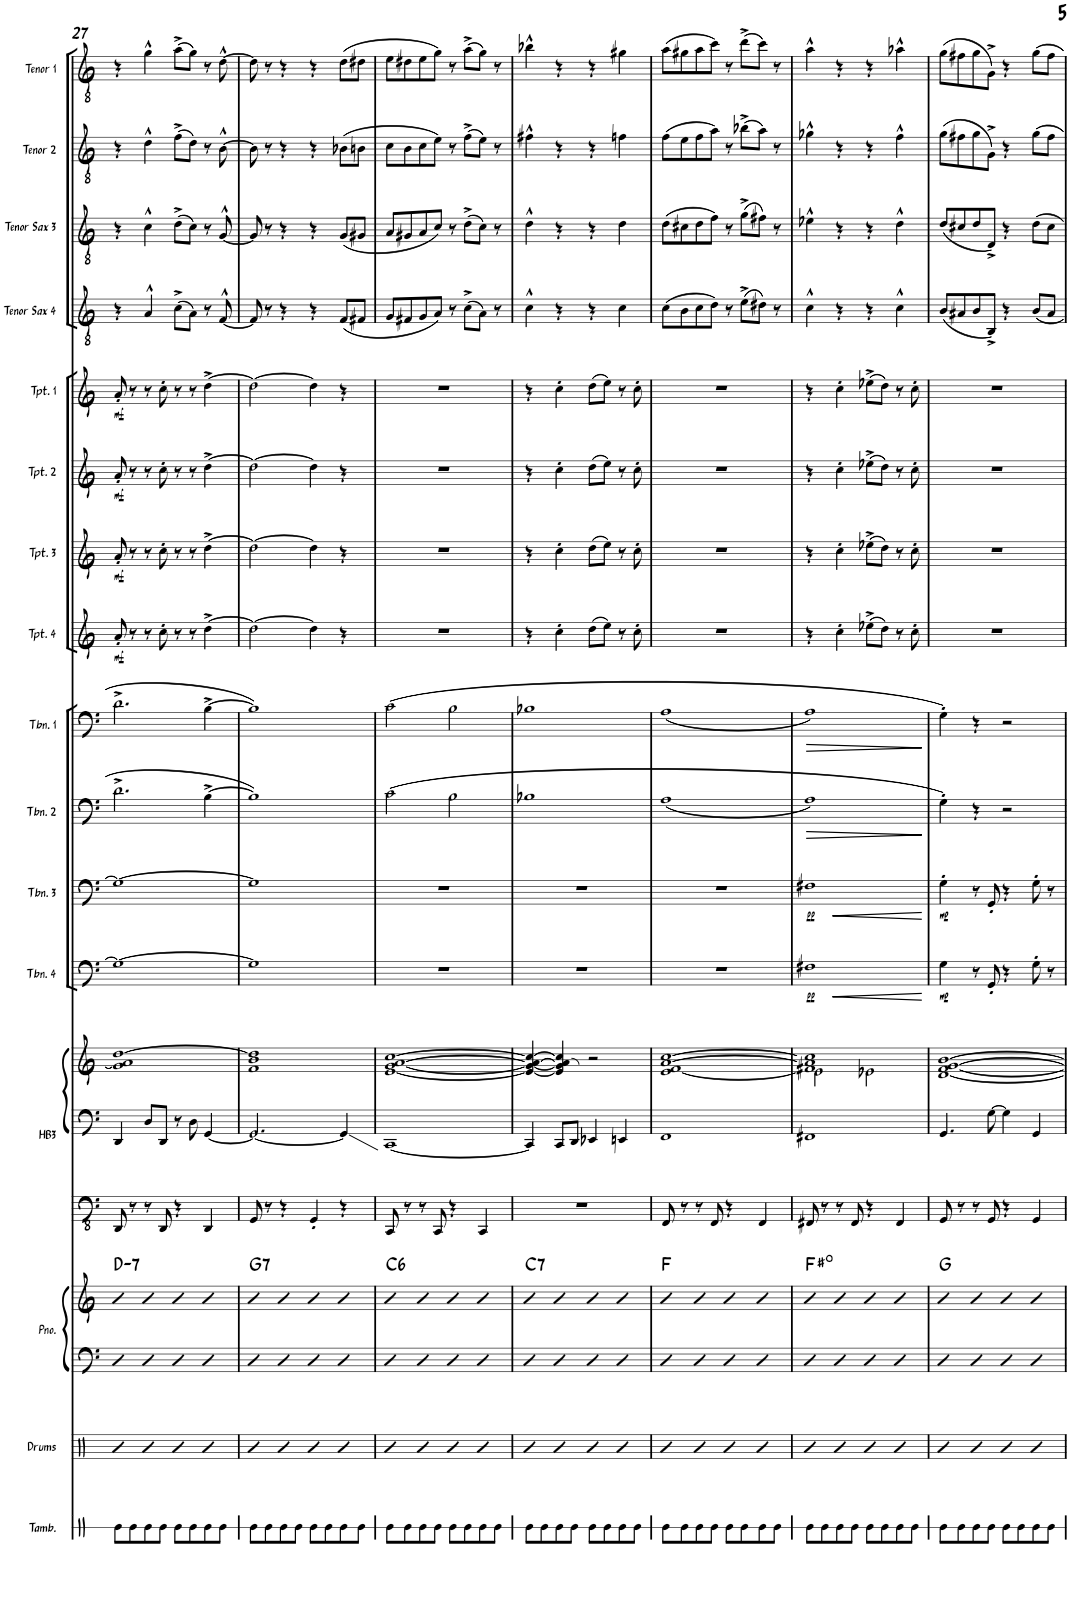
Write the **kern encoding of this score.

**kern	**kern	**kern	**kern	**kern	**harte	**kern	**kern	**kern	**kern	**dynam	**kern	**dynam	**kern	**dynam	**kern	**dynam	**kern	**kern	**kern	**kern	**kern	**kern	**kern	**kern
*part17	*part16	*part15	*part14	*part14	*part14	*part13	*part13	*part13	*part12	*part12	*part11	*part11	*part10	*part10	*part9	*part9	*part8	*part7	*part6	*part5	*part4	*part3	*part2	*part1
*staff20	*staff19	*staff18	*staff17	*staff16	*	*staff15	*staff14	*staff13	*staff12	*staff12	*staff11	*staff11	*staff10	*staff10	*staff9	*staff9	*staff8	*staff7	*staff6	*staff5	*staff4	*staff3	*staff2	*staff1
*I"Tambourine and SHaker	*I"Drums	*I"Bass	*I"Piano	*	*	*I"Hammond B3	*	*	*I"Trombone 4	*	*I"Trombone 3	*	*I"Trombone 2	*	*I"Trombone 1	*	*I"Trumpet 4	*I"Trumpet 3	*I"Trumpet 2	*I"Trumpet 1	*I"Tenor Sax 4	*I"Tenor Sax 3	*I"Tenor Sax 2	*I"Tenor Sax 1
*I'Tamb.	*I'Drums	*I'Bass	*I'Pno.	*	*	*I'HB3	*	*	*I'Tbn. 4	*	*I'Tbn. 3	*	*I'Tbn. 2	*	*I'Tbn. 1	*	*I'Tpt. 4	*I'Tpt. 3	*I'Tpt. 2	*I'Tpt. 1	*I'Tenor Sax 4	*I'Tenor Sax 3	*I'Tenor 2	*I'Tenor 1
!!LO:PB:g=z
*clefX	*clefX	*clefFv4	*clefF4	*clefG2	*	*clefFv4	*clefF4	*clefG2	*clefF4	*	*clefF4	*	*clefF4	*	*clefF4	*	*clefG2	*clefG2	*clefG2	*clefG2	*clefGv2	*clefGv2	*clefGv2	*clefGv2
*	*	*	*	*	*	*	*	*	*	*	*	*	*	*	*	*	*ITrd1c2	*ITrd1c2	*ITrd1c2	*ITrd1c2	*ITrd8c14	*ITrd8c14	*ITrd8c14	*ITrd8c14
*k[]	*k[]	*k[]	*k[]	*k[]	*	*k[]	*k[]	*k[]	*k[]	*	*k[]	*	*k[]	*	*k[]	*	*k[]	*k[]	*k[]	*k[]	*k[]	*k[]	*k[]	*k[]
*M4/4	*M4/4	*M4/4	*M4/4	*M4/4	*	*M4/4	*M4/4	*M4/4	*M4/4	*	*M4/4	*	*M4/4	*	*M4/4	*	*M4/4	*M4/4	*M4/4	*M4/4	*M4/4	*M4/4	*M4/4	*M4/4
*met(c)	*met(c)	*met(c)	*met(c)	*met(c)	*	*met(c)	*met(c)	*met(c)	*met(c)	*	*met(c)	*	*met(c)	*	*met(c)	*	*met(c)	*met(c)	*met(c)	*met(c)	*met(c)	*met(c)	*met(c)	*met(c)
=27	=27	=27	=27	=27	=27	=27	=27	=27	=27	=27	=27	=27	=27	=27	=27	=27	=27	=27	=27	=27	=27	=27	=27	=27
!	!	!	!	!	!LO:H:kt=7	!	!	!	!	!	!	!	!	!	!	!	!	!	!	!	!	!	!	!
8Re\L	4R	1DD	4D	4b	D:min7	8DDD/	4DD/	1g] 1a [1dd	1G_	.	1G_	.	2.d^\	.	2.d^\	.	8a'/	8a'/	8a'/	8a'/	4r	4r	4r	4r
8Re\	.	.	.	.	.	8r	.	.	.	.	.	.	.	.	.	.	8r	8r	8r	8r	.	.	.	.
8Re\	4R	.	4D	4b	.	8r	8D/L	.	.	.	.	.	.	.	.	.	8r	8r	8r	8r	4A^^/	4c^^\	4d^^\	4g^^\
8Re\J	.	.	.	.	.	8DDD/	8DD/J	.	.	.	.	.	.	.	.	.	8cc'\	8cc'\	8cc'\	8cc'\	.	.	.	.
8Re\L	4R	.	4D	4b	.	4r	8r	.	.	.	.	.	.	.	.	.	8r	8r	8r	8r	(8c^\L	(8d^\L	(8f^\L	(8a^\L
8Re\	.	.	.	.	.	.	8D\	.	.	.	.	.	.	.	.	.	8r	8r	8r	8r	8A\J)	8c\J)	8d\J)	8g\J)
8Re\	4R	.	4D	4b	.	4DDD/	[4GG/	.	.	.	.	.	[4B^\	.	[4B^\	.	[4dd^\	[4dd^\	[4dd^\	[4dd^\	8r	8r	8r	8r
8Re\J	.	.	.	.	.	.	.	.	.	.	.	.	.	.	.	.	.	.	.	.	[8F^^/	[8G^^/	[8B^^\	[8d^^\
=28	=28	=28	=28	=28	=28	=28	=28	=28	=28	=28	=28	=28	=28	=28	=28	=28	=28	=28	=28	=28	=28	=28	=28	=28
!	!	!	!	!	!LO:H:kt=7	!	!	!	!	!	!	!	!	!	!	!	!	!	!	!	!	!	!	!
8Re\L	4R	1GGG	4D	4b	G:7	8GGG/	2.GG/_	1f 1b 1dd]	1G]	.	1G]	.	1B]	.	1B]	.	2dd\_	2dd\_	2dd\_	2dd\_	8F/]	8G/]	8B\]	8d\]
8Re\	.	.	.	.	.	8r	.	.	.	.	.	.	.	.	.	.	.	.	.	.	8r	8r	8r	8r
8Re\	4R	.	4D	4b	.	4r	.	.	.	.	.	.	.	.	.	.	.	.	.	.	4r	4r	4r	4r
8Re\J	.	.	.	.	.	.	.	.	.	.	.	.	.	.	.	.	.	.	.	.	.	.	.	.
8Re\L	4R	.	4D	4b	.	4GGG'/	.	.	.	.	.	.	.	.	.	.	4dd\]	4dd\]	4dd\]	4dd\]	4r	4r	4r	4r
8Re\	.	.	.	.	.	.	.	.	.	.	.	.	.	.	.	.	.	.	.	.	.	.	.	.
8Re\	4R	.	4D	4b	.	4r	4GG/]	.	.	.	.	.	.	.	.	.	4r	4r	4r	4r	(8F/L	(8G/L	(8B-X\L	(8d\L
8Re\J	.	.	.	.	.	.	.	.	.	.	.	.	.	.	.	.	.	.	.	.	8F#X/J	8G#X/J	8Bn\J	8d#X\J
=29	=29	=29	=29	=29	=29	=29	=29	=29	=29	=29	=29	=29	=29	=29	=29	=29	=29	=29	=29	=29	=29	=29	=29	=29
!	!	!	!	!	!LO:H:kt=6	!	!	!	!	!	!	!	!	!	!	!	!	!	!	!	!	!	!	!
8Re\L	4R	1CC	4D	4b	C:maj6	8CCC/	[1CC	[1e [1g [1a [1cc	1r	.	1r	.	(2c\	.	(2c\	.	1r	1r	1r	1r	8G/L	8A/L	8c\L	8e\L
8Re\	.	.	.	.	.	8r	.	.	.	.	.	.	.	.	.	.	.	.	.	.	8F#X/	8G#X/	8B\	8d#X\
8Re\	4R	.	4D	4b	.	8r	.	.	.	.	.	.	.	.	.	.	.	.	.	.	8G/	8A/	8c\	8e\
8Re\J	.	.	.	.	.	8CCC/	.	.	.	.	.	.	.	.	.	.	.	.	.	.	8A/J)	8c/J)	8e\J)	8g\J)
8Re\L	4R	.	4D	4b	.	4r	.	.	.	.	.	.	2B\	.	2B\	.	.	.	.	.	8r	8r	8r	8r
8Re\	.	.	.	.	.	.	.	.	.	.	.	.	.	.	.	.	.	.	.	.	(8c^\L	(8d^\L	(8f^\L	(8a^\L
8Re\	4R	.	4D	4b	.	4CCC/	.	.	.	.	.	.	.	.	.	.	.	.	.	.	8A\J)	8c\J)	8e\J)	8g\J)
8Re\J	.	.	.	.	.	.	.	.	.	.	.	.	.	.	.	.	.	.	.	.	8r	8r	8r	8r
=30	=30	=30	=30	=30	=30	=30	=30	=30	=30	=30	=30	=30	=30	=30	=30	=30	=30	=30	=30	=30	=30	=30	=30	=30
!	!	!	!	!	!LO:H:kt=7	!	!	!	!	!	!	!	!	!	!	!	!	!	!	!	!	!	!	!
8Re\L	4R	1EE	4D	4bn	C:7	1r	4CC/]	4e/_ 4g/_ 4a/_ 4cc/_	1r	.	1r	.	1B-X	.	1B-X	.	4r	4r	4r	4r	4c^^\	4d^^\	4f#X^^\	4b-X^^\
8Re\	.	.	.	.	.	.	.	.	.	.	.	.	.	.	.	.	.	.	.	.	.	.	.	.
8Re\	4R	.	4D	4b	.	.	8CC/L	4e/] 4g/] 4a/] 4cc/]	.	.	.	.	.	.	.	.	4cc'\	4cc'\	4cc'\	4cc'\	4r	4r	4r	4r
8Re\J	.	.	.	.	.	.	8DD/J	.	.	.	.	.	.	.	.	.	.	.	.	.	.	.	.	.
8Re\L	4R	.	4D	4b	.	.	4EE-X/	2r	.	.	.	.	.	.	.	.	(8dd\L	(8dd\L	(8dd\L	(8dd\L	4r	4r	4r	4r
8Re\	.	.	.	.	.	.	.	.	.	.	.	.	.	.	.	.	8ee\J)	8ee\J)	8ee\J)	8ee\J)	.	.	.	.
8Re\	4R	.	4D	4b	.	.	4EEn/	.	.	.	.	.	.	.	.	.	8r	8r	8r	8r	4c\	4d\	4fn\	4g#X\
8Re\J	.	.	.	.	.	.	.	.	.	.	.	.	.	.	.	.	8cc'\	8cc'\	8cc'\	8cc'\	.	.	.	.
=31	=31	=31	=31	=31	=31	=31	=31	=31	=31	=31	=31	=31	=31	=31	=31	=31	=31	=31	=31	=31	=31	=31	=31	=31
8Re\L	4R	1FF	4D	4b	F:maj	8FFF/	1FF	[<1e 1f [1a [1cc	1r	.	1r	.	(<1A	.	(<1A	.	1r	1r	1r	1r	(8c\L	(8d\L	(8f\L	(8a\L
8Re\	.	.	.	.	.	8r	.	.	.	.	.	.	.	.	.	.	.	.	.	.	8B\	8c#X\	8e\	8g#X\
8Re\	4R	.	4D	4b	.	8r	.	.	.	.	.	.	.	.	.	.	.	.	.	.	8c\	8d\	8f\	8a\
8Re\J	.	.	.	.	.	8FFF/	.	.	.	.	.	.	.	.	.	.	.	.	.	.	8d\J)	8f\J)	8a\J)	8cc\J)
8Re\L	4R	.	4D	4b	.	4r	.	.	.	.	.	.	.	.	.	.	.	.	.	.	8r	8r	8r	8r
8Re\	.	.	.	.	.	.	.	.	.	.	.	.	.	.	.	.	.	.	.	.	(8e^\L	(8g^\L	(8b-X^\L	(8dd^\L
8Re\	4R	.	4D	4b	.	4FFF/	.	.	.	.	.	.	.	.	.	.	.	.	.	.	8d#X\J)	8f#X\J)	8a\J)	8cc\J)
8Re\J	.	.	.	.	.	.	.	.	.	.	.	.	.	.	.	.	.	.	.	.	8r	8r	8r	8r
=32	=32	=32	=32	=32	=32	=32	=32	=32	=32	=32	=32	=32	=32	=32	=32	=32	=32	=32	=32	=32	=32	=32	=32	=32
*	*	*	*	*	*	*	*	*^	*	*	*	*	*	*	*	*	*	*	*	*	*	*	*	*
!	!	!	!	!	!	!	!	!	!	!	!LO:HP:b	!	!LO:HP:b	!	!LO:HP:b	!	!LO:HP:b	!	!	!	!	!	!	!	!
8Re\L	4R	1FF#X	4D	4b	F#:dim	8FFF#X/	1FF#X	1f#X 1a] 1cc]	2e\]	1F#X	<	1F#X	<	1A)	>	1A)	>	4r	4r	4r	4r	4c^^\	4e-X^^\	4g-X^^\	4a^^\
8Re\	.	.	.	.	.	8r	.	.	.	.	.	.	.	.	.	.	.	.	.	.	.	.	.	.	.
8Re\	4R	.	4D	4b	.	8r	.	.	.	.	.	.	.	.	.	.	.	4cc'\	4cc'\	4cc'\	4cc'\	4r	4r	4r	4r
8Re\J	.	.	.	.	.	8FFF#/	.	.	.	.	.	.	.	.	.	.	.	.	.	.	.	.	.	.	.
8Re\L	4R	.	4D	4b	.	4r	.	.	2e-X\	.	.	.	.	.	.	.	.	(8ee-X^\L	(8ee-X^\L	(8ee-X^\L	(8ee-X^\L	4r	4r	4r	4r
8Re\	.	.	.	.	.	.	.	.	.	.	.	.	.	.	.	.	.	8dd\J)	8dd\J)	8dd\J)	8dd\J)	.	.	.	.
8Re\	4R	.	4D	4b	.	4FFF#/	.	.	.	.	.	.	.	.	.	.	.	8r	8r	8r	8r	4c^^\	4d^^\	4f^^\	4a-X^^\
8Re\J	.	.	.	.	.	.	.	.	.	.	.	.	.	.	.	.	.	8cc'\	8cc'\	8cc'\	8cc'\	.	.	.	.
*	*	*	*	*	*	*	*	*v	*v	*	*	*	*	*	*	*	*	*	*	*	*	*	*	*	*
.	.	.	.	.	.	.	.	.	.	[	.	[	.	]	.	]	.	.	.	.	.	.	.	.
=33	=33	=33	=33	=33	=33	=33	=33	=33	=33	=33	=33	=33	=33	=33	=33	=33	=33	=33	=33	=33	=33	=33	=33	=33
8Re\L	4R	1GG	4D	4b	G:maj	8GGG/	4.GG/	[1d [1f [1g [1b	4G\	.	4G'\	.	4G'\)	.	4G'\)	.	1r	1r	1r	1r	(8B/L	(8d/L	(8g\L	(8g\L
8Re\	.	.	.	.	.	8r	.	.	.	.	.	.	.	.	.	.	.	.	.	.	8A#X/	8c#X/	8f#X\	8f#X\
8Re\	4R	.	4D	4b	.	8r	.	.	8r	.	8r	.	4r	.	4r	.	.	.	.	.	8B/	8d/	8g\	8g\
8Re\J	.	.	.	.	.	8GGG/	[8G\	.	8GG'/	.	8GG'/	.	.	.	.	.	.	.	.	.	8BB^/J)	8D^/J)	8G^\J)	8G^\J)
8Re\L	4R	.	4D	4b	.	4r	4G\]	.	4r	.	4r	.	2r	.	2r	.	.	.	.	.	4r	4r	4r	4r
8Re\	.	.	.	.	.	.	.	.	.	.	.	.	.	.	.	.	.	.	.	.	.	.	.	.
8Re\	4R	.	4D	4b	.	4GGG/	4GG/	.	8G'\	.	8G'\	.	.	.	.	.	.	.	.	.	8B/L	8d\L	8g\L	8g\L
8Re\J	.	.	.	.	.	.	.	.	8r	.	8r	.	.	.	.	.	.	.	.	.	8A#/J	8c#\J	8f#\J	8f#\J
=	=	=	=	=	=	=	=	=	=	=	=	=	=	=	=	=	=	=	=	=	=	=	=	=
*-	*-	*-	*-	*-	*-	*-	*-	*-	*-	*-	*-	*-	*-	*-	*-	*-	*-	*-	*-	*-	*-	*-	*-	*-
